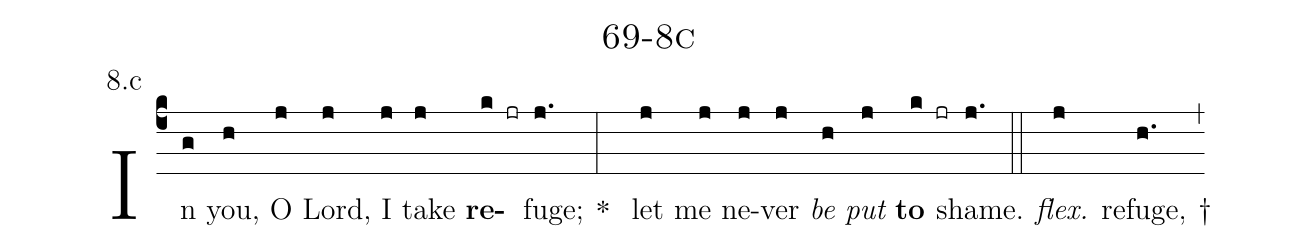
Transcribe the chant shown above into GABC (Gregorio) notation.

name: 69-8c;
annotation: 8.c;
%%
(c4)In(g) you,(h) O(j) Lord,(j) I(j) take(j) <b>re</b>(k jr)fuge;(j.) * (:) let(j) me(j) ne(j)ver(j) <i>be</i>(h) <i>put</i>(j) <b>to</b>(k jr) shame.(j.) (::)
<i>flex.</i> re(j)fuge,(h.) † (,)
